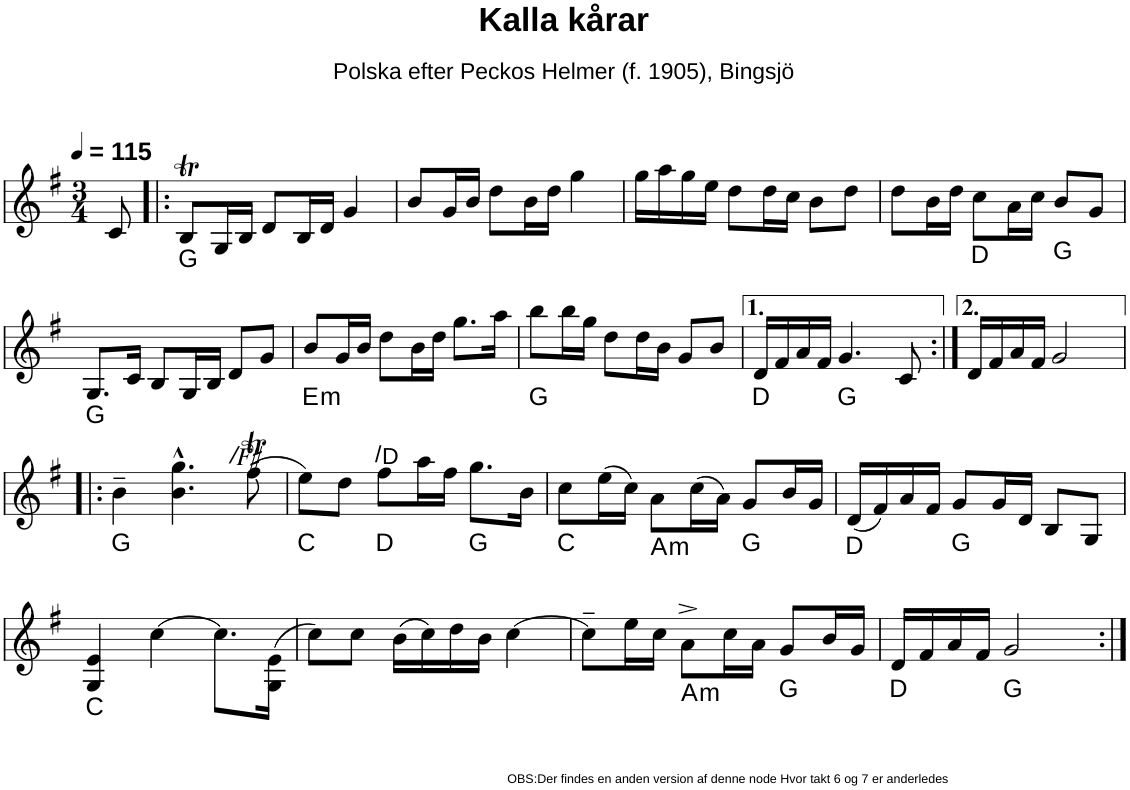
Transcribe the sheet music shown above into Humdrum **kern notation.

**kern	**text	**harte
*part1	*part1	*part1
*staff1	*staff1	*
*clefG2	*	*
*k[f#]	*	*
*M3/4	*	*
*MM115	*	*
=	=	=
8c/	.	.
=1!|:	=1!|:	=1!|:
8Bt/L	.	G:maj
16G/L	.	.
16B/JJ	.	.
8d/L	.	.
16B/L	.	.
16d/JJ	.	.
4g/	.	.
=2	=2	=2
8b/L	.	.
16g/L	.	.
16b/JJ	.	.
8dd\L	.	.
16b\L	.	.
16dd\JJ	.	.
4gg\	.	.
=3	=3	=3
16gg\LL	.	.
16aa\	.	.
16gg\	.	.
16ee\JJ	.	.
8dd\L	.	.
16dd\L	.	.
16cc\JJ	.	.
8b\L	.	.
8dd\J	.	.
=4	=4	=4
8dd\L	.	.
16b\L	.	.
16dd\JJ	.	.
8cc\L	.	D:maj
16a\L	.	.
16cc\JJ	.	.
8b/L	.	G:maj
8g/J	.	.
!!LO:LB:g=z
=5	=5	=5
8.G/L	.	G:maj
16c/Jk	.	.
8B/L	.	.
16G/L	.	.
16B/JJ	.	.
!	!	!LO:H:kt=N.C.
8d/L	.	N
8g/J	.	.
=6	=6	=6
!	!	!LO:H:kt=m
8b/L	.	E:min
16g/L	.	.
16b/JJ	.	.
!	!	!LO:H:kt=N.C.
8dd\L	.	N
16b\L	.	.
16dd\JJ	.	.
8.gg\L	.	.
16aa\Jk	.	.
=7	=7	=7
8bb\L	.	G:maj
16bb\L	.	.
16gg\JJ	.	.
8dd\L	.	.
16dd\L	.	.
16b\JJ	.	.
8g/L	.	.
8b/J	.	.
=8	=8	=8
16d/LL	.	D:maj
16f#/	.	.
16a/	.	.
16f#/JJ	.	.
4.g/	.	G:maj
8c/	.	.
=9:|!	=9:|!	=9:|!
16d/LL	.	.
16f#/	.	.
16a/	.	.
16f#/JJ	.	.
2g/	.	.
!!LO:LB:g=z
=10!|:	=10!|:	=10!|:
4b~\	.	G:maj
4.b\^^ 4.gg\^^	.	.
(>8ff#t\	.	.
=11	=11	=11
8ee\L)	.	C:maj
8dd\J	.	.
8ff#\L	.	D:maj
16aa\L	.	.
16ff#\JJ	.	.
8.gg\L	.	G:maj
16b\Jk	.	.
=12	=12	=12
8cc\L	.	C:maj
(>16ee\L	.	.
16cc\JJ)	.	.
!	!	!LO:H:kt=m
8a\L	.	A:min
(>16cc\L	.	.
16a\JJ)	.	.
8g/L	.	G:maj
16b/L	.	.
16g/JJ	.	.
=13	=13	=13
(<16d/LL	.	D:maj
16f#/)	.	.
16a/	.	.
16f#/JJ	.	.
8g/L	.	G:maj
16g/L	.	.
16d/JJ	.	.
8B/L	.	.
8G/J	.	.
!!LO:LB:g=z
=14	=14	=14
4G/ 4e/	.	C:maj
[>4cc\	.	.
8.cc\L]	.	.
(>16G\ 16e\Jk	.	.
=15	=15	=15
8cc\L)	.	.
8cc\J	.	.
(>16b\LL	.	.
16cc\)	.	.
16dd\	.	.
16b\JJ	.	.
[>4cc\	.	.
=16	=16	=16
8cc~\L]	.	.
16ee\L	.	.
16cc\JJ	.	.
!	!	!LO:H:kt=m
8a^\L	.	A:min
16cc\L	.	.
16a\JJ	.	.
8g/L	.	G:maj
16b/L	.	.
16g/JJ	.	.
=17	=17	=17
16d/LL	.	D:maj
16f#/	.	.
16a/	.	.
16f#/JJ	.	.
!	!LO:LY:b	!
2g/	OBS:Der findes en anden version af denne node Hvor takt 6 og 7 er anderledes	G:maj
=:|!	=:|!	=:|!
*-	*-	*-
